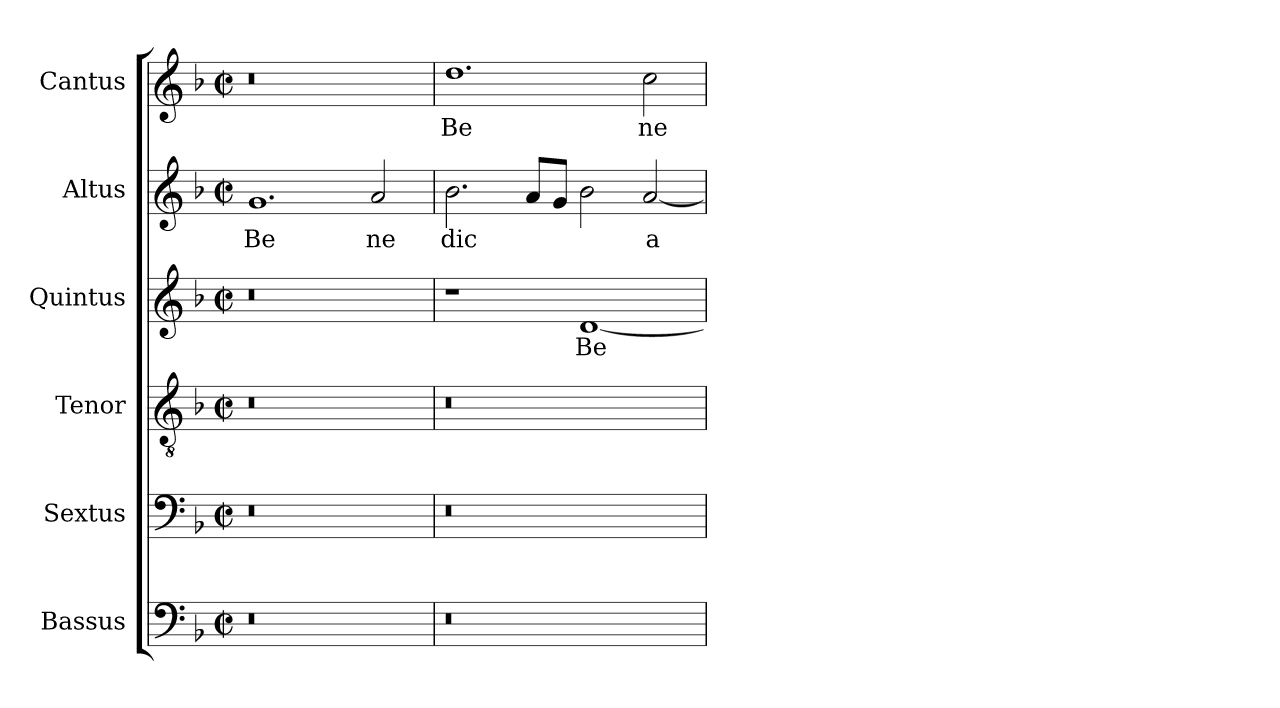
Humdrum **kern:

**kern	**kern	**kern	**kern	**text	**kern	**text	**kern	**text
*part6	*part5	*part4	*part3	*part3	*part2	*part2	*part1	*part1
*staff6	*staff5	*staff4	*staff3	*staff3	*staff2	*staff2	*staff1	*staff1
*I"Bassus	*I"Sextus	*I"Tenor	*I"Quintus	*	*I"Altus	*	*I"Cantus	*
*I'Bassus	*I'Sextus	*I'Tenor	*I'Quintus	*	*I'Altus	*	*I'Cantus	*
!!LO:PB:g=z
*stria5	*stria5	*stria5	*stria5	*	*stria5	*	*stria5	*
*clefF4	*clefF4	*clefGv2	*clefG2	*	*clefG2	*	*clefG2	*
*k[b-]	*k[b-]	*k[b-]	*k[b-]	*	*k[b-]	*	*k[b-]	*
*F:	*F:	*F:	*F:	*	*F:	*	*F:	*
*M2/2	*M2/2	*M2/2	*M2/2	*	*M2/2	*	*M2/2	*
*met(c|)	*met(c|)	*met(c|)	*met(c|)	*	*met(c|)	*	*met(c|)	*
=1	=1	=1	=1	=1	=1	=1	=1	=1
!	!	!	!	!	!	!LO:LY:b:cj	!	!
0r	0r	0r	0r	.	1.g	Be	0r	.
!	!	!	!	!	!	!LO:LY:b:cj	!	!
.	.	.	.	.	2a/	ne	.	.
=2	=2	=2	=2	=2	=2	=2	=2	=2
!	!	!	!	!	!	!LO:LY:b:cj	!	!LO:LY:b:cj
0r	0r	0r	1r	.	2.b-\	dic	1.dd	Be
!	!	!	!	!	!	!LO:LY:b:cj	!	!
.	.	.	.	.	8a/L	.	.	.
!	!	!	!	!	!	!LO:LY:b:cj	!	!
.	.	.	.	.	8g/J	.	.	.
!	!	!	!	!LO:LY:b:cj	!	!LO:LY:b:cj	!	!
.	.	.	[<1d	Be	2b-\	.	.	.
!	!	!	!	!	!	!LO:LY:b:cj	!	!LO:LY:b:cj
.	.	.	.	.	[<2a/	a	2cc\	ne
=	=	=	=	=	=	=	=	=
*-	*-	*-	*-	*-	*-	*-	*-	*-
